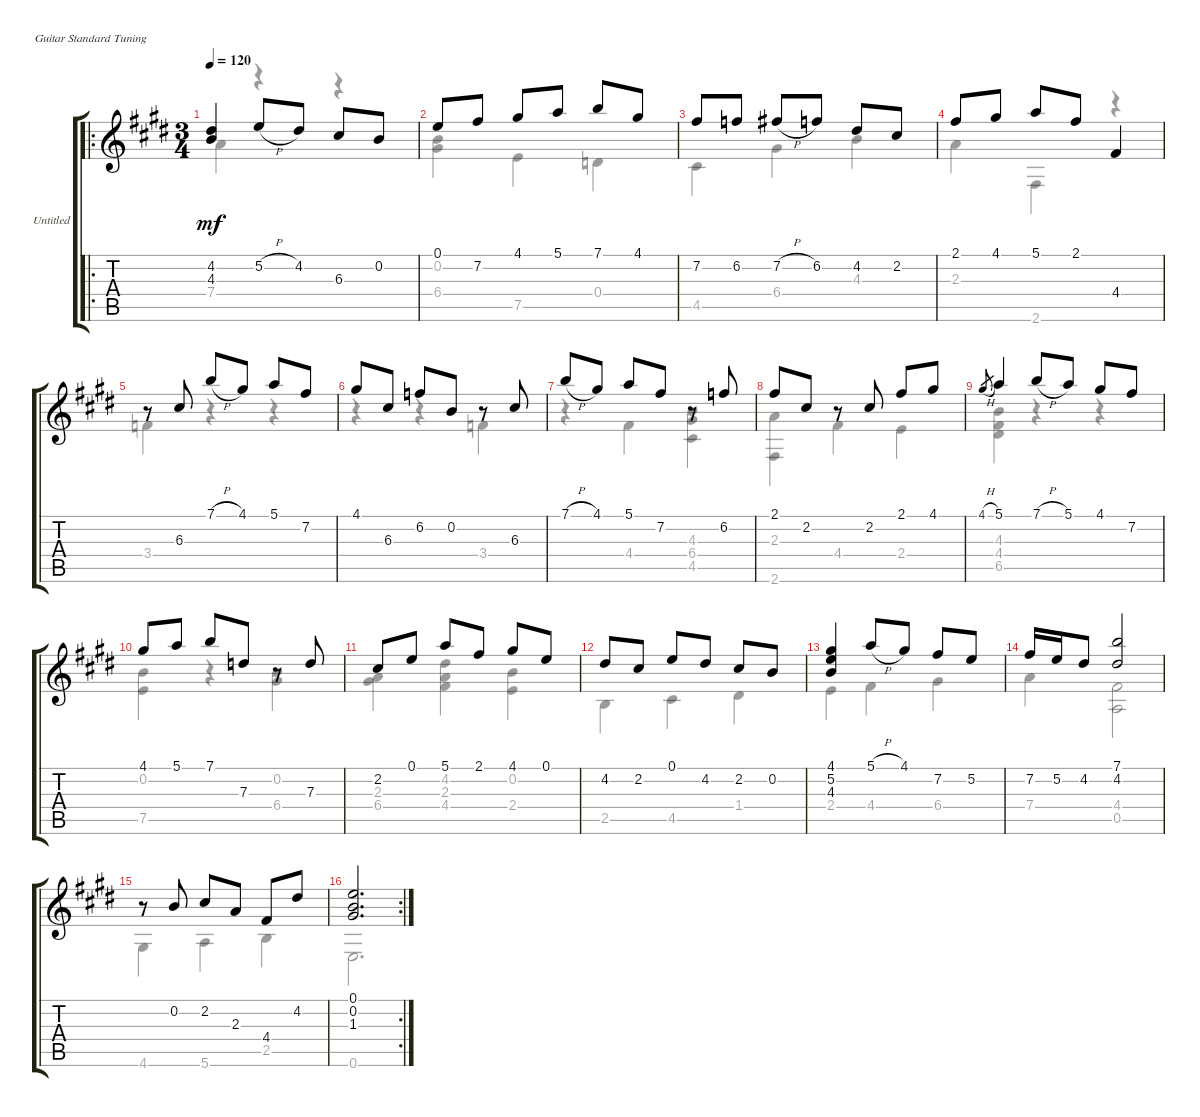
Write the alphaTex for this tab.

\bracketExtendMode groupsimilarinstruments
\firstSystemTrackNameOrientation horizontal
\otherSystemsTrackNameOrientation horizontal
\track ("Untitled" "Untitled") {instrument acousticguitarnylon}
\staff {score tabs}
\tuning (E4 B3 G3 D3 A2 E2)
\voice
\ro
\ts (3 4)
\tempo 120
\clef g2
\ks e
(4.2 4.3).4{dy mf} 5.2{h}.8 4.2.8 6.3.8 0.2.8 |
0.1.8 7.2.8 4.1.8 5.1.8 7.1.8 4.1.8 |
7.2.8 6.2.8 7.2{h}.8 6.2.8 4.2.8 2.2.8 |
2.1.8 4.1.8 5.1.8 2.1.8 4.4.4 |
r.8 6.3.8 7.1{h}.8 4.1.8 5.1.8 7.2.8 |
4.1.8 6.3.8 6.2.8 0.2.8 r.8 6.3.8 |
7.1{h}.8 4.1.8 5.1.8 7.2.8 r.8 6.2.8 |
2.1.8 2.2.8 r.8 2.2.8 2.1.8 4.1.8 |
4.1{h}.8{gr} 5.1.4 7.1{h}.8 5.1.8 4.1.8 7.2.8 |
4.1.8 5.1.8 7.1.8 7.3.8 r.8 7.3.8 |
2.2.8 0.1.8 5.1.8 2.1.8 4.1.8 0.1.8 |
4.2.8 2.2.8 0.1.8 4.2.8 2.2.8 0.2.8 |
(4.1 5.2 4.3).4 5.1{h}.8 4.1.8 7.2.8 5.2.8 |
7.2.16 5.2.16 4.2.8 (7.1 4.2).2 |
r.8 0.2.8 2.2.8 2.3.8 4.4.8 4.2.8 |
\rc 2
(0.1 0.2 1.3).2{d}
\voice
\clef g2
\ottava regular
\simile none
\ks e
7.4.4{dy mf} r.4 r.4 |
(0.2 6.4).4 7.5.4 0.4.4 |
4.5.4 6.4.4 4.3.4 |
2.3.4 2.6.4 r.4 |
3.4.4 r.4 r.4 |
r.4 r.4 3.4.4 |
r.4 4.4.4 (4.3 6.4 4.5).4 |
(2.3 2.6).4 4.4.4 2.4.4 |
(4.3 4.4 6.5).4 r.4 r.4 |
(0.2 7.5).4 r.4 (0.2 6.4).4 |
(2.3 6.4).4 (4.2 2.3 4.4).4 (0.2 2.4).4 |
2.5.4 4.5.4 1.4.4 |
2.4.4 4.4.4 6.4.4 |
7.4.4 (4.4 0.5).2 |
4.6.4 5.6.4 2.5.4 |
0.6.2{d}
